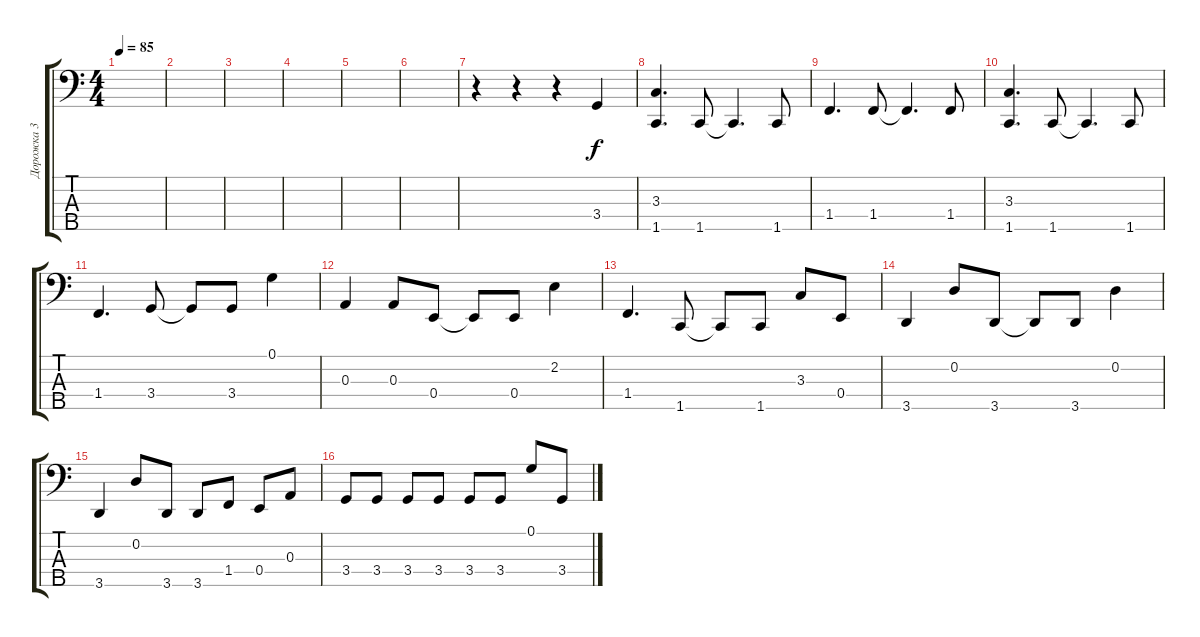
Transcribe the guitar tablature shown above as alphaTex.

\track ("Дорожка 3" "Дорожка 3") {instrument electricbassfinger}
\staff {score tabs}
\tuning (G2 D2 A1 E1 B0) {hide}
\ts (4 4)
\tempo 85
\clef f4
\ks c
|
|
|
|
|
|
r.4 r.4 r.4 3.4.4 |
(3.3 1.5).4{d} 1.5.8 1.5{t}.4{d} 1.5.8 |
1.4.4{d} 1.4.8 1.4{t}.4{d} 1.4.8 |
(3.3 1.5).4{d} 1.5.8 1.5{t}.4{d} 1.5.8 |
1.4.4{d} 3.4.8 3.4{t}.8 3.4.8 0.1.4 |
0.3.4 0.3.8 0.4.8 0.4{t}.8 0.4.8 2.2.4 |
1.4.4{d} 1.5.8 1.5{t}.8 1.5.8 3.3.8 0.4.8 |
3.5.4 0.2.8 3.5.8 3.5{t}.8 3.5.8 0.2.4 |
3.5.4 0.2.8 3.5.8 3.5.8 1.4.8 0.4.8 0.3.8 |
3.4.8 3.4.8 3.4.8 3.4.8 3.4.8 3.4.8 0.1.8 3.4.8
